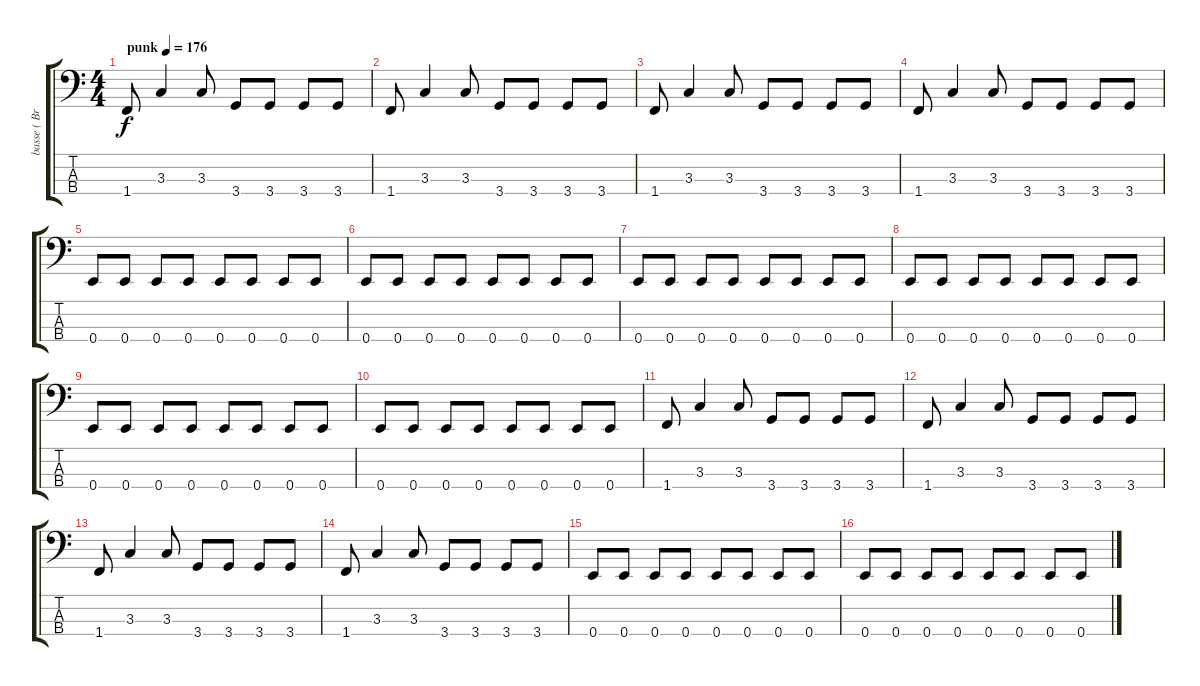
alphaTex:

\track ("basse ( Brian Baker )" "basse ( Br") {instrument electricbasspick}
\staff {score tabs}
\tuning (G2 D2 A1 E1) {hide}
\ts (4 4)
\tempo (176 "punk")
\clef f4
\ks c
1.4.8{dy f instrument electricbasspick} 3.3.4 3.3.8 3.4.8 3.4.8 3.4.8 3.4.8 |
1.4.8 3.3.4 3.3.8 3.4.8 3.4.8 3.4.8 3.4.8 |
1.4.8 3.3.4 3.3.8 3.4.8 3.4.8 3.4.8 3.4.8 |
1.4.8 3.3.4 3.3.8 3.4.8 3.4.8 3.4.8 3.4.8 |
0.4.8 0.4.8 0.4.8 0.4.8 0.4.8 0.4.8 0.4.8 0.4.8 |
0.4.8 0.4.8 0.4.8 0.4.8 0.4.8 0.4.8 0.4.8 0.4.8 |
0.4.8 0.4.8 0.4.8 0.4.8 0.4.8 0.4.8 0.4.8 0.4.8 |
0.4.8 0.4.8 0.4.8 0.4.8 0.4.8 0.4.8 0.4.8 0.4.8 |
0.4.8 0.4.8 0.4.8 0.4.8 0.4.8 0.4.8 0.4.8 0.4.8 |
0.4.8 0.4.8 0.4.8 0.4.8 0.4.8 0.4.8 0.4.8 0.4.8 |
1.4.8 3.3.4 3.3.8 3.4.8 3.4.8 3.4.8 3.4.8 |
1.4.8 3.3.4 3.3.8 3.4.8 3.4.8 3.4.8 3.4.8 |
1.4.8 3.3.4 3.3.8 3.4.8 3.4.8 3.4.8 3.4.8 |
1.4.8 3.3.4 3.3.8 3.4.8 3.4.8 3.4.8 3.4.8 |
0.4.8 0.4.8 0.4.8 0.4.8 0.4.8 0.4.8 0.4.8 0.4.8 |
0.4.8 0.4.8 0.4.8 0.4.8 0.4.8 0.4.8 0.4.8 0.4.8
